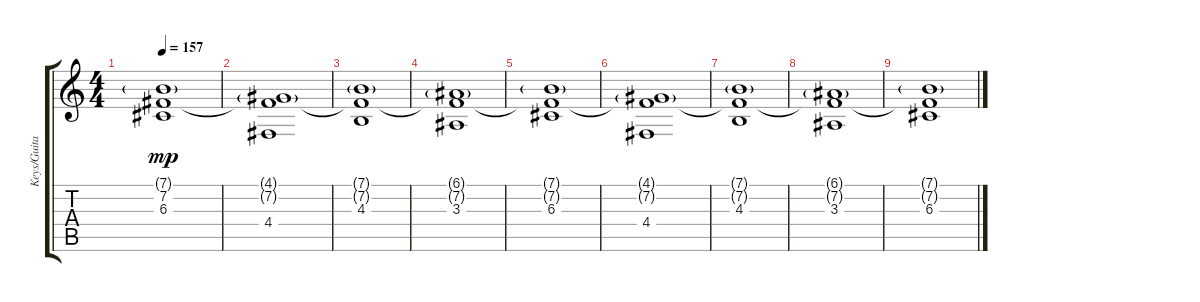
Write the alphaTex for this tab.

\track ("Keys/Guitar" "Keys/Guita") {instrument choiraahs}
\staff {score tabs}
\tuning (E4 B3 G3 D3 A2 E2) {hide}
\ts (4 4)
\tempo 157
\clef g2
\ks c
(7.1{g} 7.2{t} 6.3).1{dy mp} |
(4.1{g} 7.2{t} 4.4).1 |
(7.1{g} 7.2{t} 4.3).1 |
(6.1{g} 7.2{t} 3.3).1 |
(7.1{g} 7.2{t} 6.3).1 |
(4.1{g} 7.2{t} 4.4).1 |
(7.1{g} 7.2{t} 4.3).1 |
(6.1{g} 7.2{t} 3.3).1 |
(7.1{g} 7.2{t} 6.3).1
